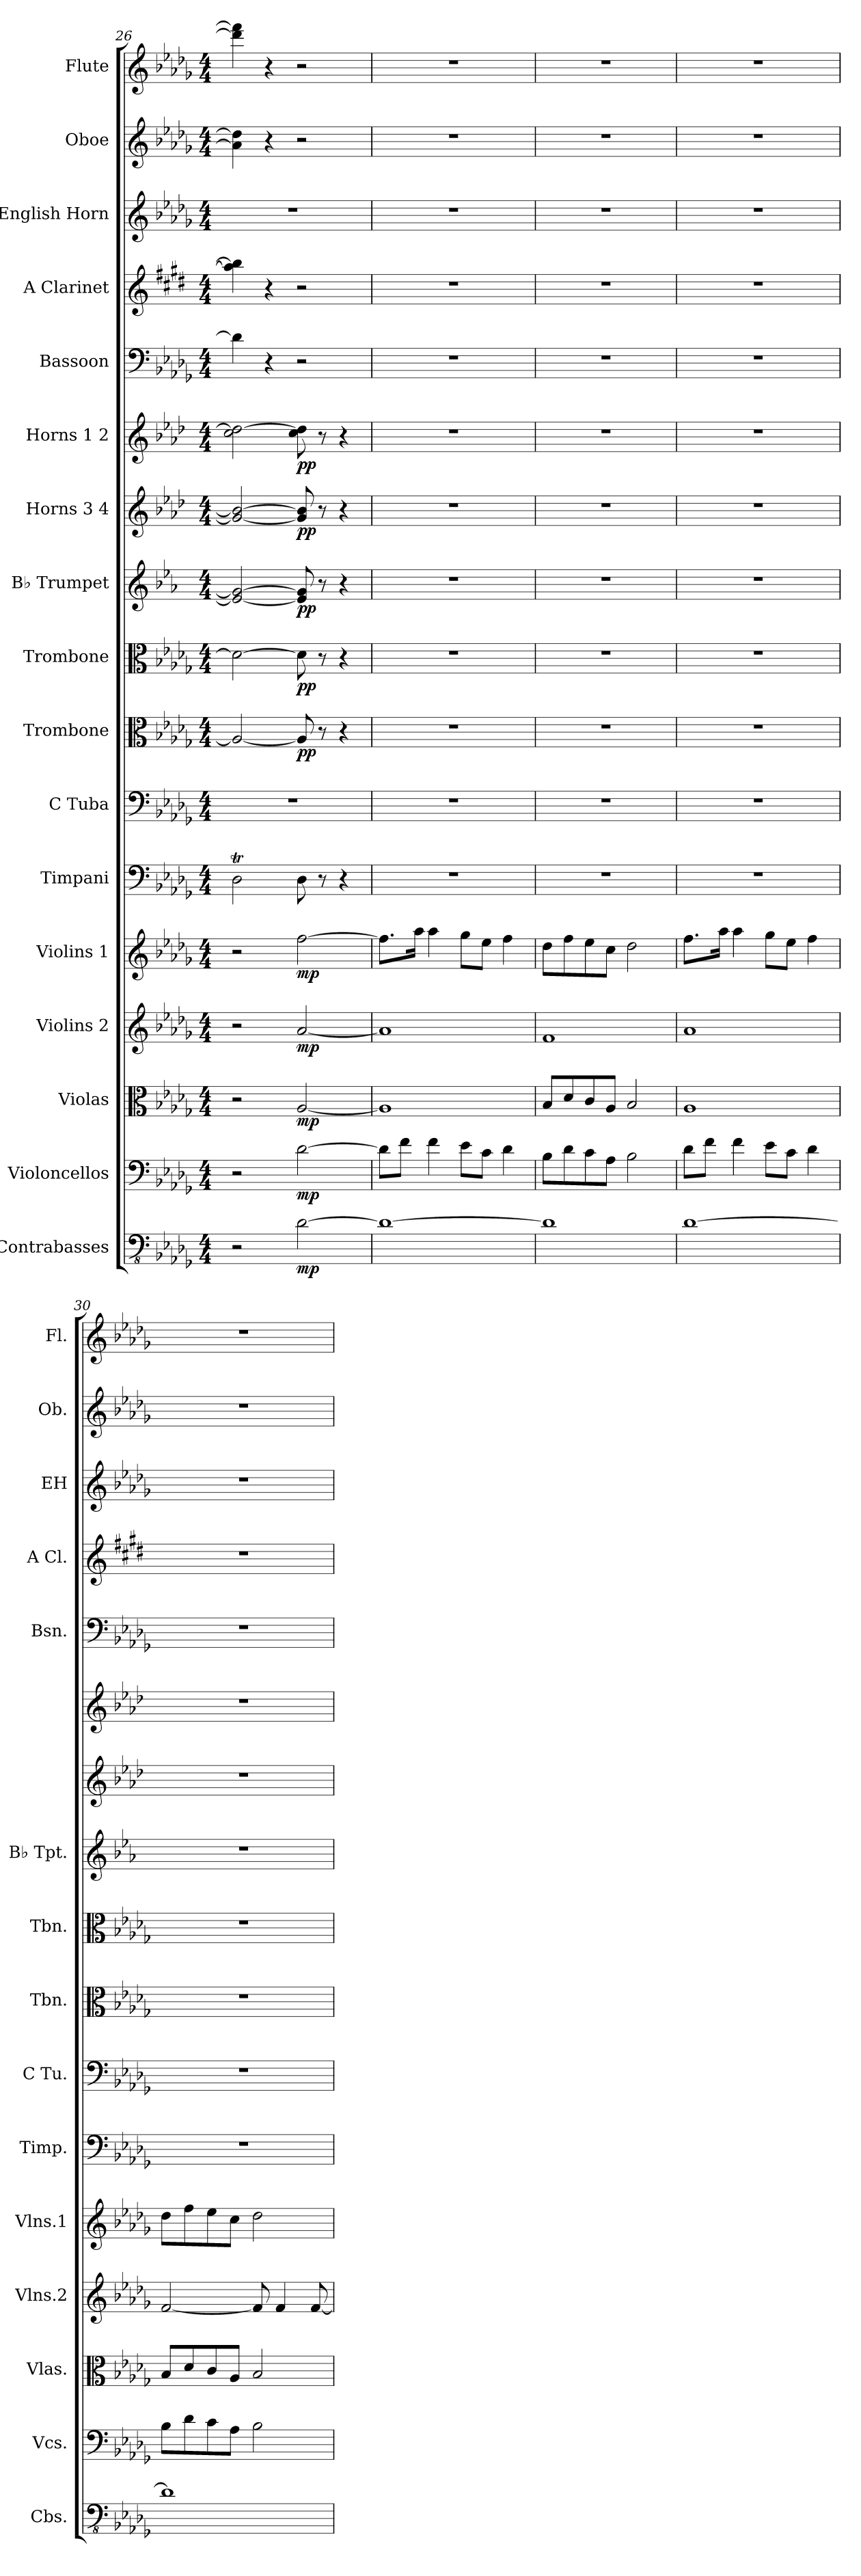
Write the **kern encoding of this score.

**kern	**dynam	**kern	**dynam	**kern	**dynam	**kern	**dynam	**kern	**dynam	**kern	**kern	**kern	**dynam	**kern	**dynam	**kern	**dynam	**kern	**dynam	**kern	**dynam	**kern	**kern	**kern	**kern	**kern
*part17	*part17	*part16	*part16	*part15	*part15	*part14	*part14	*part13	*part13	*part12	*part11	*part10	*part10	*part9	*part9	*part8	*part8	*part7	*part7	*part6	*part6	*part5	*part4	*part3	*part2	*part1
*staff17	*staff17	*staff16	*staff16	*staff15	*staff15	*staff14	*staff14	*staff13	*staff13	*staff12	*staff11	*staff10	*staff10	*staff9	*staff9	*staff8	*staff8	*staff7	*staff7	*staff6	*staff6	*staff5	*staff4	*staff3	*staff2	*staff1
*I"Contrabasses	*	*I"Violoncellos	*	*I"Violas	*	*I"Violins 2	*	*I"Violins 1	*	*I"Timpani	*I"C Tuba	*I"Trombone	*	*I"Trombone	*	*I"B♭ Trumpet	*	*I"Horns 3 4	*	*I"Horns 1 2	*	*I"Bassoon	*I"A Clarinet	*I"English Horn	*I"Oboe	*I"Flute
*I'Cbs.	*	*I'Vcs.	*	*I'Vlas.	*	*I'Vlns.2	*	*I'Vlns.1	*	*I'Timp.	*I'C Tu.	*I'Tbn.	*	*I'Tbn.	*	*I'B♭ Tpt.	*	*	*	*	*	*I'Bsn.	*I'A Cl.	*I'EH	*I'Ob.	*I'Fl.
*clefFv4	*	*clefF4	*	*clefC3	*	*clefG2	*	*clefG2	*	*clefF4	*clefF4	*clefC3	*	*clefC3	*	*clefG2	*	*clefG2	*	*clefG2	*	*clefF4	*clefG2	*clefG2	*clefG2	*clefG2
*	*	*	*	*	*	*	*	*	*	*	*	*	*	*	*	*ITrd1c2	*	*ITrd4c7	*	*ITrd4c7	*	*	*ITrd2c3	*	*	*
*k[b-e-a-d-g-]	*	*k[b-e-a-d-g-]	*	*k[b-e-a-d-g-]	*	*k[b-e-a-d-g-]	*	*k[b-e-a-d-g-]	*	*k[b-e-a-d-g-]	*k[b-e-a-d-g-]	*k[b-e-a-d-g-]	*	*k[b-e-a-d-g-]	*	*k[b-e-a-d-g-]	*	*k[b-e-a-d-g-]	*	*k[b-e-a-d-g-]	*	*k[b-e-a-d-g-]	*k[f#c#g#d#a#e#b#]	*k[b-e-a-d-g-]	*k[b-e-a-d-g-]	*k[b-e-a-d-g-]
*M4/4	*	*M4/4	*	*M4/4	*	*M4/4	*	*M4/4	*	*M4/4	*M4/4	*M4/4	*	*M4/4	*	*M4/4	*	*M4/4	*	*M4/4	*	*M4/4	*M4/4	*M4/4	*M4/4	*M4/4
=26	=26	=26	=26	=26	=26	=26	=26	=26	=26	=26	=26	=26	=26	=26	=26	=26	=26	=26	=26	=26	=26	=26	=26	=26	=26	=26
2r	.	2r	.	2r	.	2r	.	2r	.	2D-T\	1r	2A-/_	.	2d-\_	.	2d-/_ 2f/_	.	2c#/_ 2e#/_	.	2f\ 2g#\_	.	4d-\]	4ff\] 4gg#\]	1r	4a-\] 4dd-\]	4ddd-\] 4fff\]
.	.	.	.	.	.	.	.	.	.	.	.	.	.	.	.	.	.	.	.	.	.	4r	4r	.	4r	4r
!	!LO:DY:b	!	!LO:DY:b	!	!LO:DY:b	!	!LO:DY:b	!	!LO:DY:b	!	!	!	!LO:DY:b	!	!LO:DY:b	!	!LO:DY:b	!	!LO:DY:b	!	!LO:DY:b	!	!	!	!	!
[2D-\	mp	[2d-\	mp	[2A-/	mp	[2a-/	mp	[2ff\	mp	8D-\	.	8A-/]	pp	8d-\]	pp	8d-/] 8f/]	pp	8c#/] 8e#/]	pp	8f\ 8g#\]	pp	2r	2r	.	2r	2r
.	.	.	.	.	.	.	.	.	.	8r	.	8r	.	8r	.	8r	.	8r	.	8r	.	.	.	.	.	.
.	.	.	.	.	.	.	.	.	.	4r	.	4r	.	4r	.	4r	.	4r	.	4r	.	.	.	.	.	.
!!LO:PB:g=z
=27	=27	=27	=27	=27	=27	=27	=27	=27	=27	=27	=27	=27	=27	=27	=27	=27	=27	=27	=27	=27	=27	=27	=27	=27	=27	=27
1D-_	.	8d-\L]	.	1A-]	.	1a-]	.	8.ff\L]	.	1r	1r	1r	.	1r	.	1r	.	1r	.	1r	.	1r	1r	1r	1r	1r
.	.	8f\J	.	.	.	.	.	.	.	.	.	.	.	.	.	.	.	.	.	.	.	.	.	.	.	.
.	.	.	.	.	.	.	.	16aa-\Jk	.	.	.	.	.	.	.	.	.	.	.	.	.	.	.	.	.	.
.	.	4f\	.	.	.	.	.	4aa-\	.	.	.	.	.	.	.	.	.	.	.	.	.	.	.	.	.	.
.	.	8e-\L	.	.	.	.	.	8gg-\L	.	.	.	.	.	.	.	.	.	.	.	.	.	.	.	.	.	.
.	.	8c\J	.	.	.	.	.	8ee-\J	.	.	.	.	.	.	.	.	.	.	.	.	.	.	.	.	.	.
.	.	4d-\	.	.	.	.	.	4ff\	.	.	.	.	.	.	.	.	.	.	.	.	.	.	.	.	.	.
=28	=28	=28	=28	=28	=28	=28	=28	=28	=28	=28	=28	=28	=28	=28	=28	=28	=28	=28	=28	=28	=28	=28	=28	=28	=28	=28
1D-]	.	8B-\L	.	8B-/L	.	1f	.	8dd-\L	.	1r	1r	1r	.	1r	.	1r	.	1r	.	1r	.	1r	1r	1r	1r	1r
.	.	8d-\	.	8d-/	.	.	.	8ff\	.	.	.	.	.	.	.	.	.	.	.	.	.	.	.	.	.	.
.	.	8c\	.	8c/	.	.	.	8ee-\	.	.	.	.	.	.	.	.	.	.	.	.	.	.	.	.	.	.
.	.	8A-\J	.	8A-/J	.	.	.	8cc\J	.	.	.	.	.	.	.	.	.	.	.	.	.	.	.	.	.	.
.	.	2B-\	.	2B-/	.	.	.	2dd-\	.	.	.	.	.	.	.	.	.	.	.	.	.	.	.	.	.	.
=29	=29	=29	=29	=29	=29	=29	=29	=29	=29	=29	=29	=29	=29	=29	=29	=29	=29	=29	=29	=29	=29	=29	=29	=29	=29	=29
[1D-	.	8d-\L	.	1A-	.	1a-	.	8.ff\L	.	1r	1r	1r	.	1r	.	1r	.	1r	.	1r	.	1r	1r	1r	1r	1r
.	.	8f\J	.	.	.	.	.	.	.	.	.	.	.	.	.	.	.	.	.	.	.	.	.	.	.	.
.	.	.	.	.	.	.	.	16aa-\Jk	.	.	.	.	.	.	.	.	.	.	.	.	.	.	.	.	.	.
.	.	4f\	.	.	.	.	.	4aa-\	.	.	.	.	.	.	.	.	.	.	.	.	.	.	.	.	.	.
.	.	8e-\L	.	.	.	.	.	8gg-\L	.	.	.	.	.	.	.	.	.	.	.	.	.	.	.	.	.	.
.	.	8c\J	.	.	.	.	.	8ee-\J	.	.	.	.	.	.	.	.	.	.	.	.	.	.	.	.	.	.
.	.	4d-\	.	.	.	.	.	4ff\	.	.	.	.	.	.	.	.	.	.	.	.	.	.	.	.	.	.
=30	=30	=30	=30	=30	=30	=30	=30	=30	=30	=30	=30	=30	=30	=30	=30	=30	=30	=30	=30	=30	=30	=30	=30	=30	=30	=30
1D-]	.	8B-\L	.	8B-/L	.	[2f/	.	8dd-\L	.	1r	1r	1r	.	1r	.	1r	.	1r	.	1r	.	1r	1r	1r	1r	1r
.	.	8d-\	.	8d-/	.	.	.	8ff\	.	.	.	.	.	.	.	.	.	.	.	.	.	.	.	.	.	.
.	.	8c\	.	8c/	.	.	.	8ee-\	.	.	.	.	.	.	.	.	.	.	.	.	.	.	.	.	.	.
.	.	8A-\J	.	8A-/J	.	.	.	8cc\J	.	.	.	.	.	.	.	.	.	.	.	.	.	.	.	.	.	.
.	.	2B-\	.	2B-/	.	8f/]	.	2dd-\	.	.	.	.	.	.	.	.	.	.	.	.	.	.	.	.	.	.
.	.	.	.	.	.	4f/	.	.	.	.	.	.	.	.	.	.	.	.	.	.	.	.	.	.	.	.
.	.	.	.	.	.	[8f/	.	.	.	.	.	.	.	.	.	.	.	.	.	.	.	.	.	.	.	.
=	=	=	=	=	=	=	=	=	=	=	=	=	=	=	=	=	=	=	=	=	=	=	=	=	=	=
*-	*-	*-	*-	*-	*-	*-	*-	*-	*-	*-	*-	*-	*-	*-	*-	*-	*-	*-	*-	*-	*-	*-	*-	*-	*-	*-
